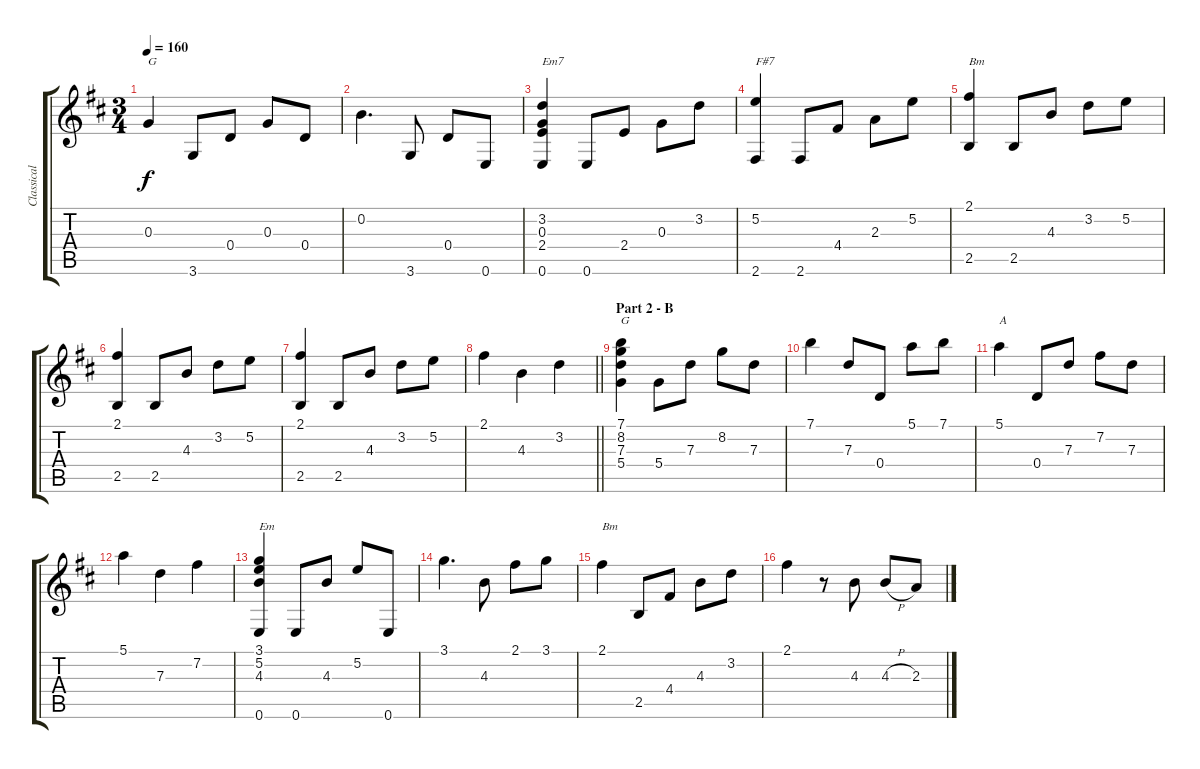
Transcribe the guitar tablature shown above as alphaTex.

\track ("Classical Guitar" "Classical ") {instrument acousticguitarnylon}
\staff {score tabs}
\tuning (E4 B3 G3 D3 A2 E2) {hide}
\ts (3 4)
\tempo 160
\clef g2
\ks bminor
0.3.4{txt "G" dy f} 3.6.8 0.4.8 0.3.8 0.4.8 |
0.2.4{d} 3.6.8 0.4.8 0.6.8 |
(3.2 0.3 2.4 0.6).4{txt "Em7"} 0.6.8 2.4.8 0.3.8 3.2.8 |
(5.2 2.6).4{txt "F#7"} 2.6.8 4.4.8 2.3.8 5.2.8 |
(2.1 2.5).4{txt "Bm"} 2.5.8 4.3.8 3.2.8 5.2.8 |
(2.1 2.5).4 2.5.8 4.3.8 3.2.8 5.2.8 |
(2.1 2.5).4 2.5.8 4.3.8 3.2.8 5.2.8 |
\barLineRight lightlight
2.1.4 4.3.4 3.2.4 |
\section ("" "Part 2 - B")
(7.1 8.2 7.3 5.4).4{txt "G"} 5.4.8 7.3.8 8.2.8 7.3.8 |
7.1.4 7.3.8 0.4.8 5.1.8 7.1.8 |
5.1.4{txt "A"} 0.4.8 7.3.8 7.2.8 7.3.8 |
5.1.4 7.3.4 7.2.4 |
(3.1 5.2 4.3 0.6).4{txt "Em"} 0.6.8 4.3.8 5.2.8 0.6.8 |
3.1.4{d} 4.3.8 2.1.8 3.1.8 |
2.1.4{txt "Bm"} 2.5.8 4.4.8 4.3.8 3.2.8 |
2.1.4 r.8 4.3.8 4.3{h}.8 2.3.8
